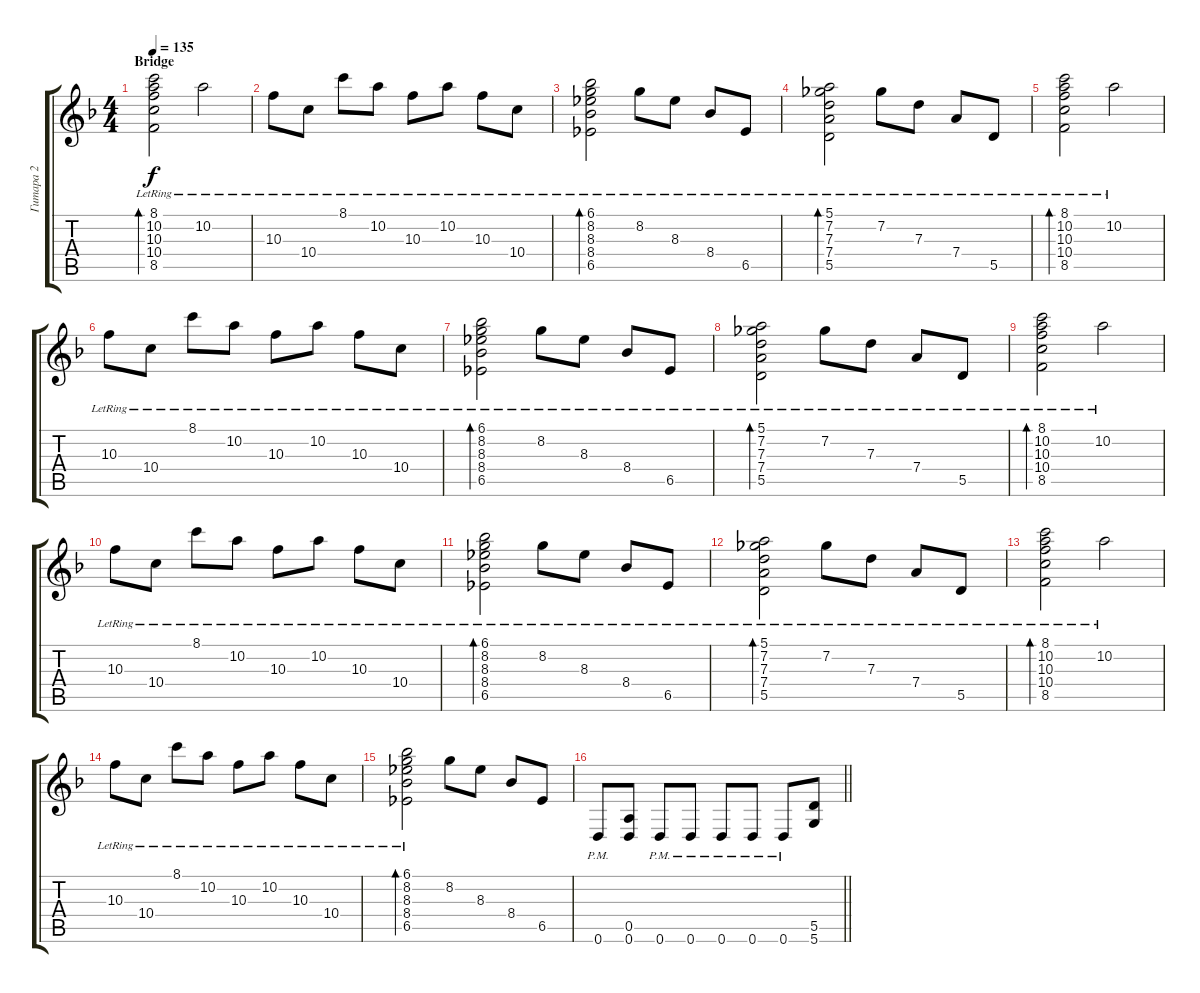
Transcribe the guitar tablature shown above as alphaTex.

\track ("Гитара 2" "Гитара 2") {instrument distortionguitar}
\staff {score tabs}
\tuning (E4 B3 G3 D3 A2 D2) {hide}
\ts (4 4)
\section ("" "Bridge")
\tempo 135
\clef g2
\ks dminor
(8.1{lr} 10.2{lr} 10.3{lr} 10.4{lr} 8.5{lr}).2{bd 240 dy f instrument electricguitarclean} 10.2{lr}.2 |
10.3{lr}.8 10.4{lr}.8 8.1{lr}.8 10.2{lr}.8 10.3{lr}.8 10.2{lr}.8 10.3{lr}.8 10.4{lr}.8 |
(6.1{lr} 8.2{lr} 8.3{lr} 8.4{lr} 6.5{lr}).2{bd 240} 8.2{lr}.8 8.3{lr}.8 8.4{lr}.8 6.5{lr}.8 |
(5.1{lr} 7.2{lr} 7.3{lr} 7.4{lr} 5.5).2{bd 240} 7.2{lr}.8 7.3{lr}.8 7.4{lr}.8 5.5{lr}.8 |
(8.1{lr} 10.2{lr} 10.3{lr} 10.4{lr} 8.5{lr}).2{bd 240} 10.2{lr}.2 |
10.3{lr}.8 10.4{lr}.8 8.1{lr}.8 10.2{lr}.8 10.3{lr}.8 10.2{lr}.8 10.3{lr}.8 10.4{lr}.8 |
(6.1{lr} 8.2{lr} 8.3{lr} 8.4{lr} 6.5{lr}).2{bd 240} 8.2{lr}.8 8.3{lr}.8 8.4{lr}.8 6.5{lr}.8 |
(5.1{lr} 7.2{lr} 7.3{lr} 7.4{lr} 5.5).2{bd 240} 7.2{lr}.8 7.3{lr}.8 7.4{lr}.8 5.5{lr}.8 |
(8.1{lr} 10.2{lr} 10.3{lr} 10.4{lr} 8.5{lr}).2{bd 240} 10.2{lr}.2 |
10.3{lr}.8 10.4{lr}.8 8.1{lr}.8 10.2{lr}.8 10.3{lr}.8 10.2{lr}.8 10.3{lr}.8 10.4{lr}.8 |
(6.1{lr} 8.2{lr} 8.3{lr} 8.4{lr} 6.5{lr}).2{bd 240} 8.2{lr}.8 8.3{lr}.8 8.4{lr}.8 6.5{lr}.8 |
(5.1{lr} 7.2{lr} 7.3{lr} 7.4{lr} 5.5).2{bd 240} 7.2{lr}.8 7.3{lr}.8 7.4{lr}.8 5.5{lr}.8 |
(8.1{lr} 10.2{lr} 10.3{lr} 10.4{lr} 8.5{lr}).2{bd 240} 10.2{lr}.2 |
10.3{lr}.8 10.4{lr}.8 8.1{lr}.8 10.2{lr}.8 10.3{lr}.8 10.2{lr}.8 10.3{lr}.8 10.4{lr}.8 |
(6.1{lr} 8.2{lr} 8.3{lr} 8.4{lr} 6.5{lr}).2{bd 240} 8.2.8 8.3.8 8.4.8 6.5.8 |
\barLineRight lightlight
0.6{pm}.8{instrument distortionguitar} (0.5 0.6).8 0.6{pm}.8 0.6{pm}.8 0.6{pm}.8 0.6{pm}.8 0.6{pm}.8 (5.5 5.6).8
